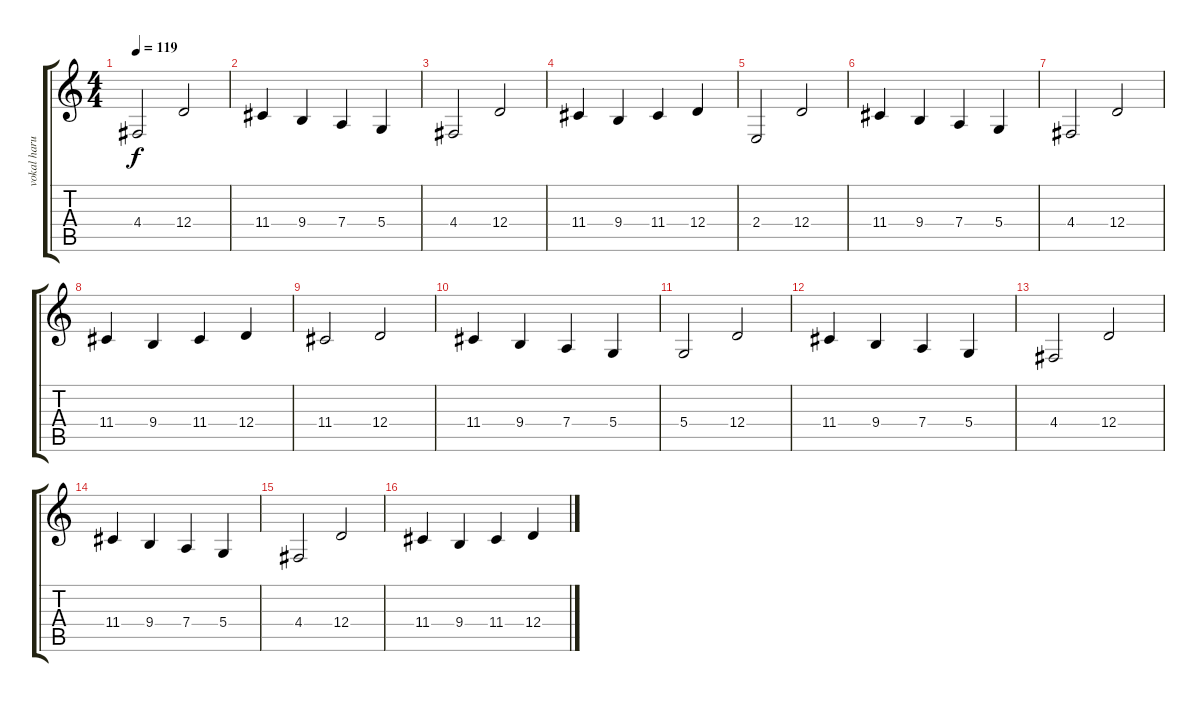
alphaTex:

\track ("vokal harun" "vokal haru") {instrument lead1square}
\staff {score tabs}
\tuning (E4 B3 G3 D3 A2 E2) {hide}
\ts (4 4)
\tempo 119
\clef g2
\ks c
4.4.2{dy f} 12.4.2 |
11.4.4 9.4.4 7.4.4 5.4.4 |
4.4.2 12.4.2 |
11.4.4 9.4.4 11.4.4 12.4.4 |
2.4.2 12.4.2 |
11.4.4 9.4.4 7.4.4 5.4.4 |
4.4.2 12.4.2 |
11.4.4 9.4.4 11.4.4 12.4.4 |
11.4.2 12.4.2 |
11.4.4 9.4.4 7.4.4 5.4.4 |
5.4.2 12.4.2 |
11.4.4 9.4.4 7.4.4 5.4.4 |
4.4.2 12.4.2 |
11.4.4 9.4.4 7.4.4 5.4.4 |
4.4.2 12.4.2 |
11.4.4 9.4.4 11.4.4 12.4.4
